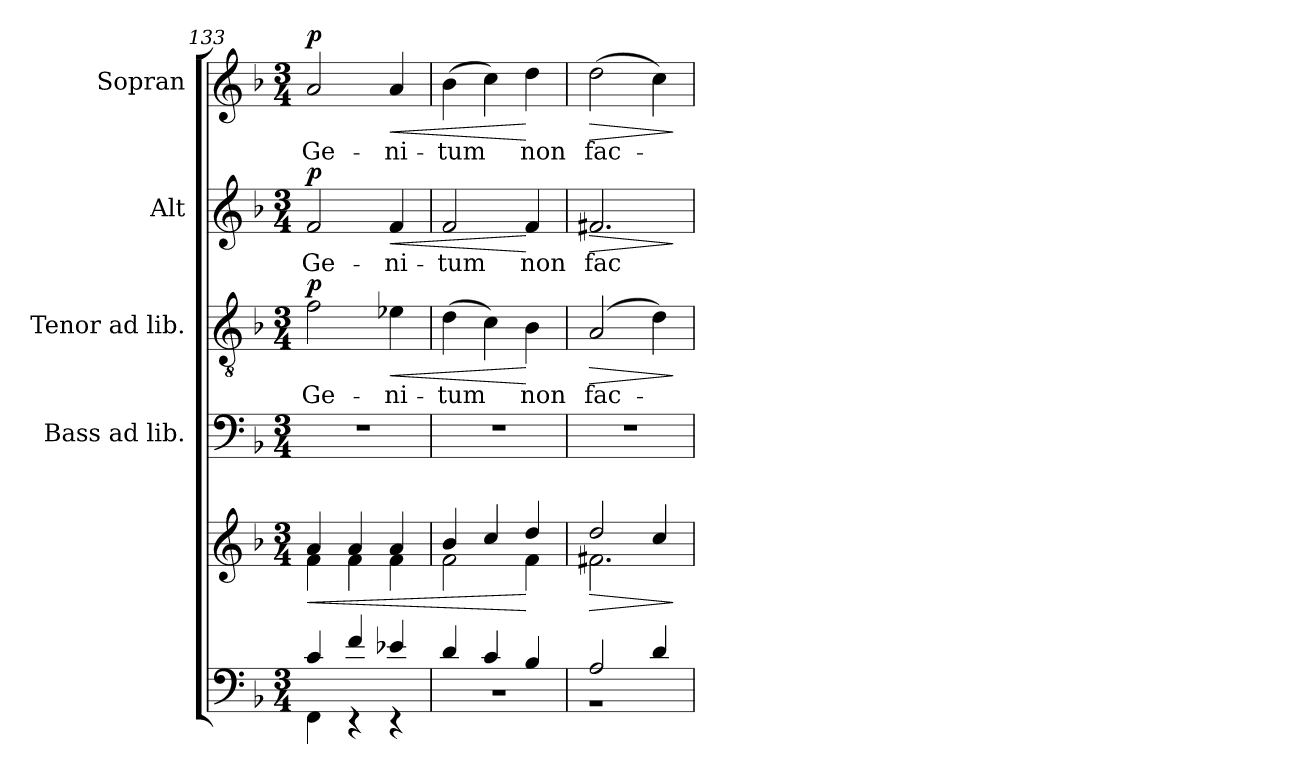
**kern	**kern	**dynam	**kern	**kern	**text	**dynam	**kern	**text	**dynam	**kern	**text	**dynam
*part5	*part5	*part5	*part4	*part3	*part3	*part3	*part2	*part2	*part2	*part1	*part1	*part1
*staff6	*staff5	*staff5/6	*staff4	*staff3	*staff3	*staff3	*staff2	*staff2	*staff2	*staff1	*staff1	*staff1
*	*	*	*I"Bass ad lib.	*I"Tenor ad lib.	*	*	*I"Alt	*	*	*I"Sopran	*	*
*	*	*	*I'B.	*I'T.	*	*	*I'A.	*	*	*I'S.	*	*
!!LO:LB:g=z
*clefF4	*clefG2	*	*clefF4	*clefGv2	*	*	*clefG2	*	*	*clefG2	*	*
*k[b-]	*k[b-]	*	*k[b-]	*k[b-]	*	*	*k[b-]	*	*	*k[b-]	*	*
*F:	*F:	*	*F:	*F:	*	*	*F:	*	*	*F:	*	*
*M3/4	*M3/4	*	*M3/4	*M3/4	*	*	*M3/4	*	*	*M3/4	*	*
=133	=133	=133	=133	=133	=133	=133	=133	=133	=133	=133	=133	=133
*^	*	*	*	*	*	*	*	*	*	*	*	*
!	!	!	!LO:HP:b	!	!	!LO:LY:b	!LO:DY:a	!	!LO:LY:b	!LO:DY:a	!	!LO:LY:b	!LO:DY:a
*	*	*^	*	*	*	*	*	*	*	*	*	*	*
4c/	4FF\	4a/	4f\	<	2.r	2f\	Ge-	p	2f/	Ge-	p	2a/	Ge-	p
4f/	4r	4a/	4f\	.	.	.	.	.	.	.	.	.	.	.
!	!	!	!	!	!	!	!LO:LY:b	!LO:HP:b	!	!LO:LY:b	!LO:HP:b	!	!LO:LY:b	!LO:HP:b
4e-X/	4r	4a/	4f\	.	.	4e-X\	-ni-	<	4f/	-ni-	<	4a/	-ni-	<
=134	=134	=134	=134	=134	=134	=134	=134	=134	=134	=134	=134	=134	=134	=134
!	!LO:N:vis=1	!	!	!	!	!	!LO:LY:b	!	!	!LO:LY:b	!	!	!LO:LY:b	!
4d/	2.r	4b-/	2f\	.	2.r	(>4d\	-tum	.	2f/	-tum	.	(>4b-\	-tum	.
4c/	.	4cc/	.	.	.	4c\)	.	.	.	.	.	4cc\)	.	.
!	!	!	!	!	!	!	!LO:LY:b	!	!	!LO:LY:b	!	!	!LO:LY:b	!
4B-/	.	4dd/	4f\	[	.	4B-\	non	[	4f/	non	[	4dd\	non	[
=135	=135	=135	=135	=135	=135	=135	=135	=135	=135	=135	=135	=135	=135	=135
!	!LO:N:vis=1	!	!	!LO:HP:b	!	!	!LO:LY:b	!LO:HP:b	!	!LO:LY:b	!LO:HP:b	!	!LO:LY:b	!LO:HP:b
2A/	2.r	2dd/	2.f#X\	>	2.r	(2A/	fac-	>	2.f#X/	fac-	>	(>2dd\	fac-	>
4d/	.	4cc/	.	.	.	4d\)	.	.	.	.	.	4cc\)	.	.
*v	*v	*	*	*	*	*	*	*	*	*	*	*	*	*
*	*v	*v	*	*	*	*	*	*	*	*	*	*	*
.	.	]	.	.	.	]	.	.	]	.	.	]
=	=	=	=	=	=	=	=	=	=	=	=	=
*-	*-	*-	*-	*-	*-	*-	*-	*-	*-	*-	*-	*-
